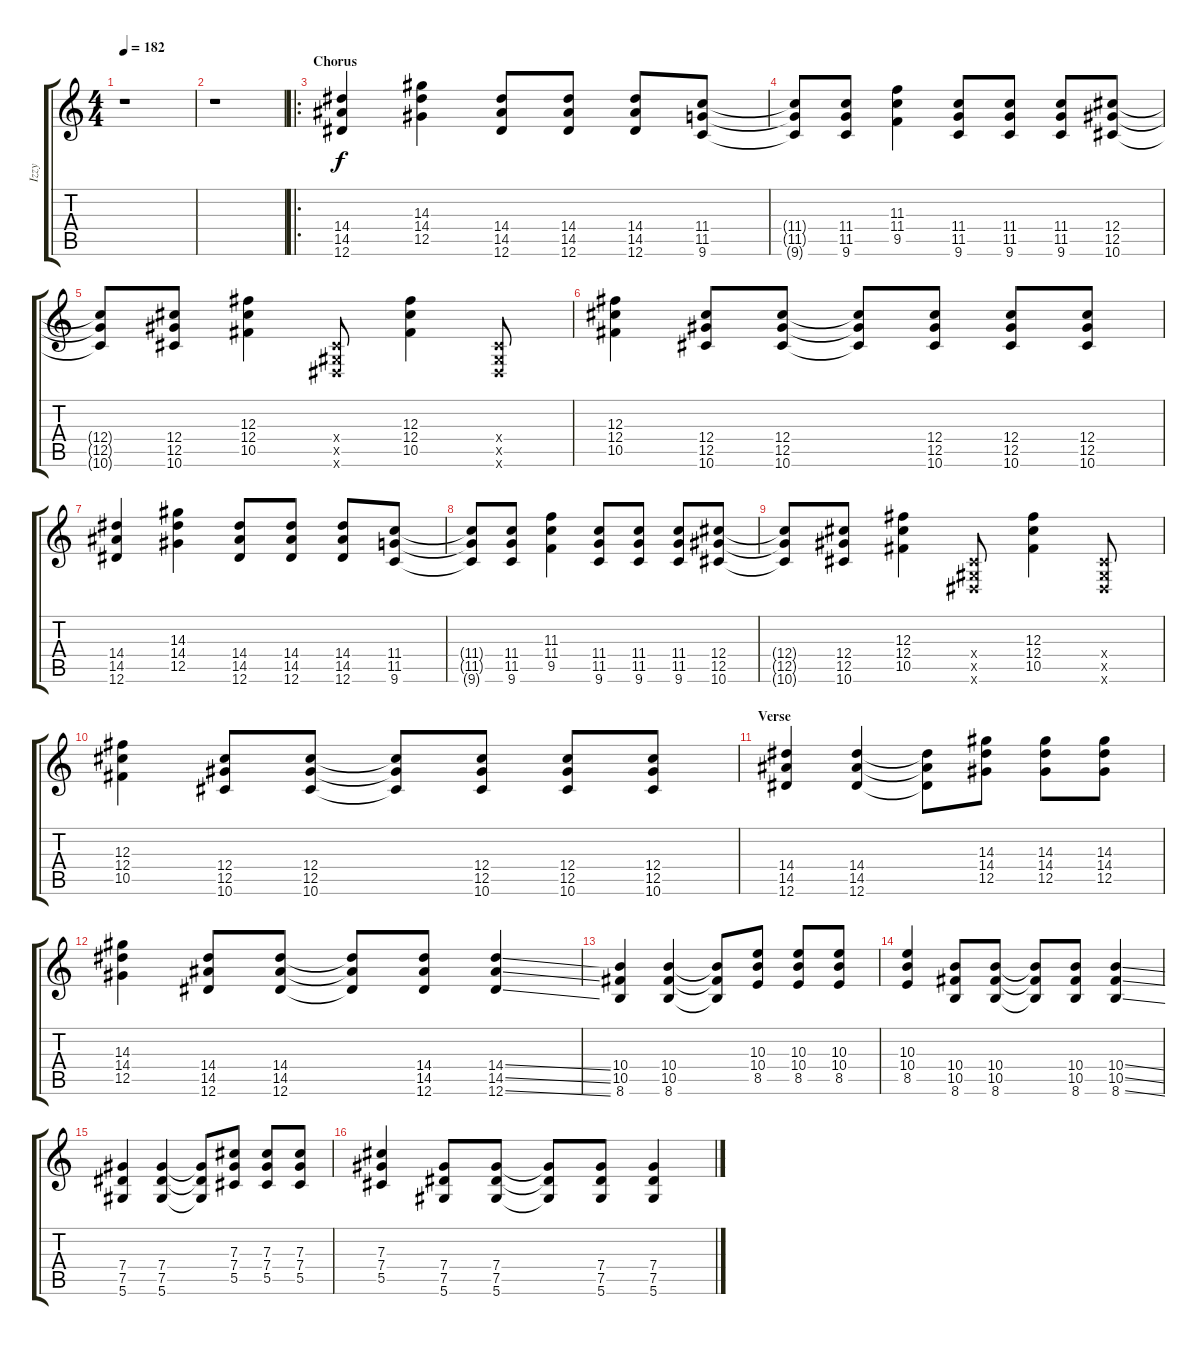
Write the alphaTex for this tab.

\track ("Izzy" "Izzy") {instrument distortionguitar}
\staff {score tabs}
\tuning (Eb4 Bb3 Gb3 Db3 Ab2 Eb2) {hide}
\ts (4 4)
\tempo 182
\clef g2
\ks c
r.1{dy f instrument distortionguitar} |
r.1 |
\ro
\section ("" "Chorus")
(14.4 14.5 12.6).4 (14.3 14.4 12.5).4 (14.4 14.5 12.6).8 (14.4 14.5 12.6).8 (14.4 14.5 12.6).8 (11.4 11.5 9.6).8 |
(11.4{t} 11.5{t} 9.6{t}).8 (11.4 11.5 9.6).8 (11.3 11.4 9.5).4 (11.4 11.5 9.6).8 (11.4 11.5 9.6).8 (11.4 11.5 9.6).8 (12.4 12.5 10.6).8 |
(12.4{t} 12.5{t} 10.6{t}).8 (12.4 12.5 10.6).8 (12.3 12.4 10.5).4 (0.4{x} 0.5{x} 0.6{x}).8 (12.3 12.4 10.5).4 (0.4{x} 0.5{x} 0.6{x}).8 |
(12.3 12.4 10.5).4 (12.4 12.5 10.6).8 (12.4 12.5 10.6).8 (12.4{t} 12.5{t} 10.6{t}).8 (12.4 12.5 10.6).8 (12.4 12.5 10.6).8 (12.4 12.5 10.6).8 |
(14.4 14.5 12.6).4 (14.3 14.4 12.5).4 (14.4 14.5 12.6).8 (14.4 14.5 12.6).8 (14.4 14.5 12.6).8 (11.4 11.5 9.6).8 |
(11.4{t} 11.5{t} 9.6{t}).8 (11.4 11.5 9.6).8 (11.3 11.4 9.5).4 (11.4 11.5 9.6).8 (11.4 11.5 9.6).8 (11.4 11.5 9.6).8 (12.4 12.5 10.6).8 |
(12.4{t} 12.5{t} 10.6{t}).8 (12.4 12.5 10.6).8 (12.3 12.4 10.5).4 (0.4{x} 0.5{x} 0.6{x}).8 (12.3 12.4 10.5).4 (0.4{x} 0.5{x} 0.6{x}).8 |
(12.3 12.4 10.5).4 (12.4 12.5 10.6).8 (12.4 12.5 10.6).8 (12.4{t} 12.5{t} 10.6{t}).8 (12.4 12.5 10.6).8 (12.4 12.5 10.6).8 (12.4 12.5 10.6).8 |
\section ("" "Verse")
(14.4 14.5 12.6).4 (14.4 14.5 12.6).4 (14.4{t} 14.5{t} 12.6{t}).8 (14.3 14.4 12.5).8 (14.3 14.4 12.5).8 (14.3 14.4 12.5).8 |
(14.3 14.4 12.5).4 (14.4 14.5 12.6).8 (14.4 14.5 12.6).8 (14.4{t} 14.5{t} 12.6{t}).8 (14.4 14.5 12.6).8 (14.4{ss} 14.5{ss} 12.6{ss}).4 |
(10.4 10.5 8.6).4 (10.4 10.5 8.6).4 (10.4{t} 10.5{t} 8.6{t}).8 (10.3 10.4 8.5).8 (10.3 10.4 8.5).8 (10.3 10.4 8.5).8 |
(10.3 10.4 8.5).4 (10.4 10.5 8.6).8 (10.4 10.5 8.6).8 (10.4{t} 10.5{t} 8.6{t}).8 (10.4 10.5 8.6).8 (10.4{ss} 10.5{ss} 8.6{ss}).4 |
(7.4 7.5 5.6).4 (7.4 7.5 5.6).4 (7.4{t} 7.5{t} 5.6{t}).8 (7.3 7.4 5.5).8 (7.3 7.4 5.5).8 (7.3 7.4 5.5).8 |
(7.3 7.4 5.5).4 (7.4 7.5 5.6).8 (7.4 7.5 5.6).8 (7.4{t} 7.5{t} 5.6{t}).8 (7.4 7.5 5.6).8 (7.4{ss} 7.5{ss} 5.6{ss}).4
